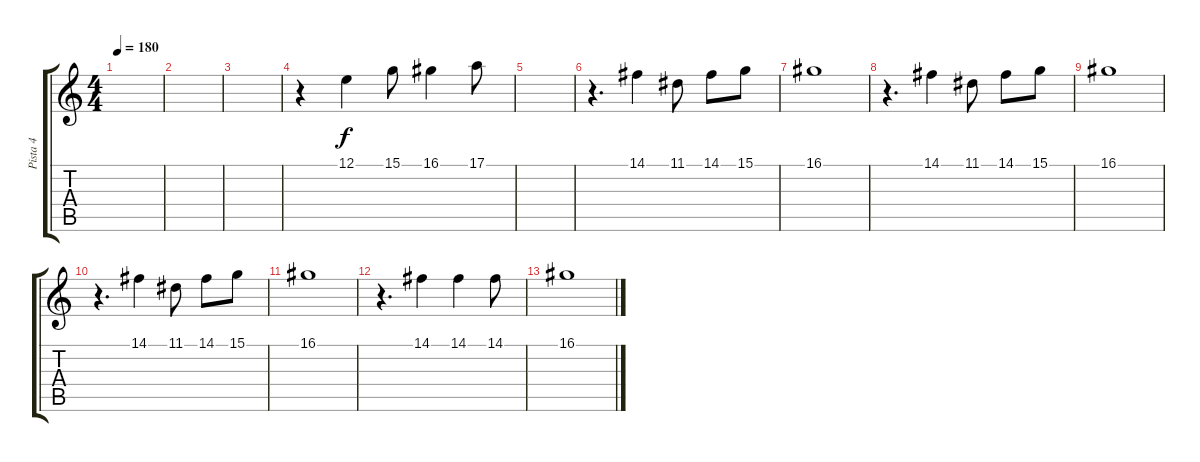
\track ("Pista 4" "Pista 4") {instrument pizzicatostrings}
\staff {score tabs}
\tuning (E4 B3 G3 D3 A2 E2) {hide}
\ts (4 4)
\tempo 180
\clef g2
\ks c
|
|
|
r.4{volume 7} 12.1.4 15.1.8 16.1.4 17.1.8 |
|
r.4{d} 14.1.4 11.1.8 14.1.8 15.1.8 |
16.1.1 |
r.4{d} 14.1.4 11.1.8 14.1.8 15.1.8 |
16.1.1 |
r.4{d} 14.1.4 11.1.8 14.1.8 15.1.8 |
16.1.1 |
r.4{d} 14.1.4 14.1.4 14.1.8 |
16.1.1
